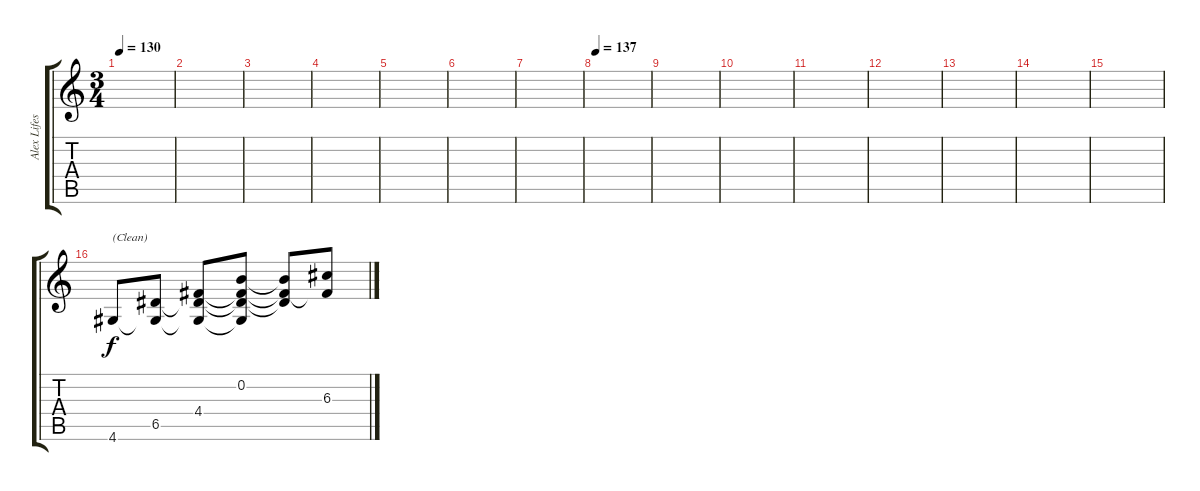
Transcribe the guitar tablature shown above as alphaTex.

\track ("Alex Lifeson" "Alex Lifes") {mute instrument electricguitarclean}
\staff {score tabs}
\tuning (E4 B3 G3 D3 A2 E2) {hide}
\ts (3 4)
\tempo 130
\clef g2
\ks c
|
|
|
|
|
|
|
\tempo 137
|
|
|
|
|
|
|
|
4.6.8{txt "(Clean)" instrument electricguitarclean} (6.5 4.6{t}).8 (4.4 6.5{t} 4.6{t}).8 (0.2 4.4{t} 6.5{t} 4.6{t}).8 (0.2{t} 4.4{t} 6.5{t}).8 (6.3 4.4{t}).8
